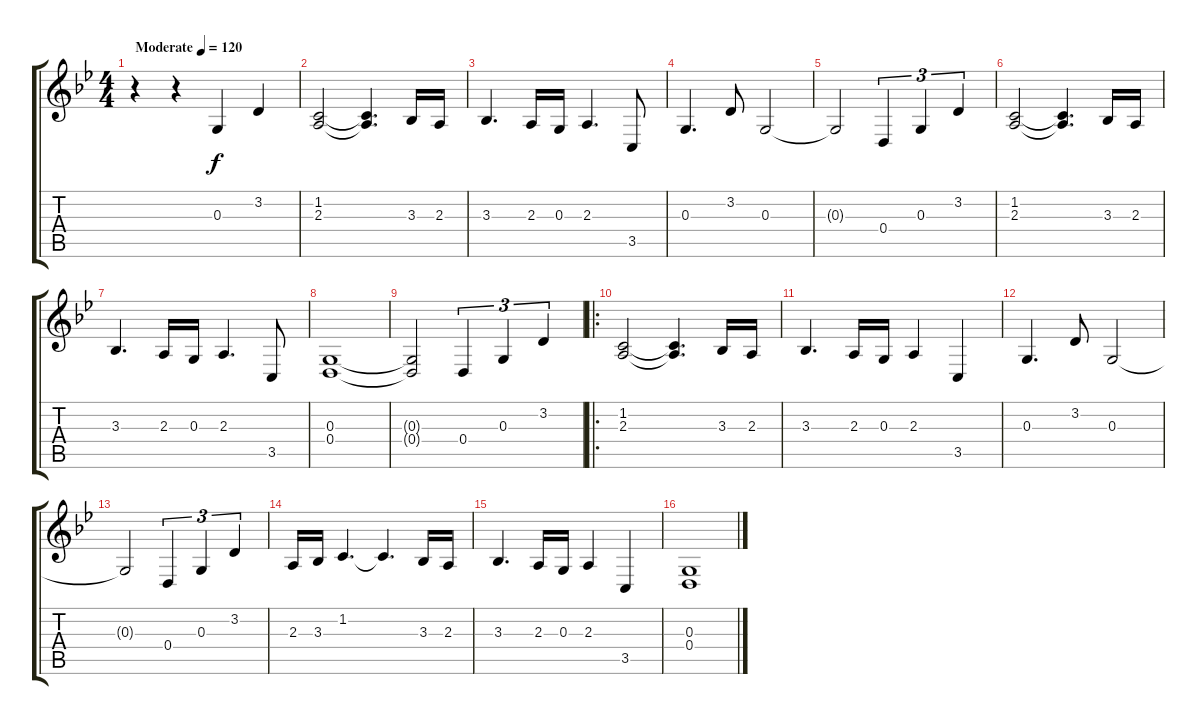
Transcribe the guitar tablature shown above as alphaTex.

\track "" {instrument acousticgrandpiano}
\staff {score tabs}
\tuning (E4 B3 G3 D3 A2 E2) {hide}
\ts (4 4)
\tempo (120 "Moderate")
\clef g2
\ks bb
r.4{dy f instrument acousticgrandpiano} r.4 0.3.4 3.2.4 |
(1.2 2.3).2 (1.2{t} 2.3{t}).4{d} 3.3.16 2.3.16 |
3.3.4{d} 2.3.16 0.3.16 2.3.4{d} 3.5.8 |
0.3.4{d} 3.2.8 0.3.2 |
0.3{t}.2 0.4.4{tu (3 2)} 0.3.4{tu (3 2)} 3.2.4{tu (3 2)} |
(1.2 2.3).2 (1.2{t} 2.3{t}).4{d} 3.3.16 2.3.16 |
3.3.4{d} 2.3.16 0.3.16 2.3.4{d} 3.5.8 |
(0.3 0.4).1 |
(0.3{t} 0.4{t}).2 0.4.4{tu (3 2)} 0.3.4{tu (3 2)} 3.2.4{tu (3 2)} |
\ro
(1.2 2.3).2 (1.2{t} 2.3{t}).4{d} 3.3.16 2.3.16 |
3.3.4{d} 2.3.16 0.3.16 2.3.4 3.5.4 |
0.3.4{d} 3.2.8 0.3.2 |
0.3{t}.2 0.4.4{tu (3 2)} 0.3.4{tu (3 2)} 3.2.4{tu (3 2)} |
2.3.16 3.3.16 1.2.4{d} 1.2{t}.4{d} 3.3.16 2.3.16 |
3.3.4{d} 2.3.16 0.3.16 2.3.4 3.5.4 |
(0.3 0.4).1
